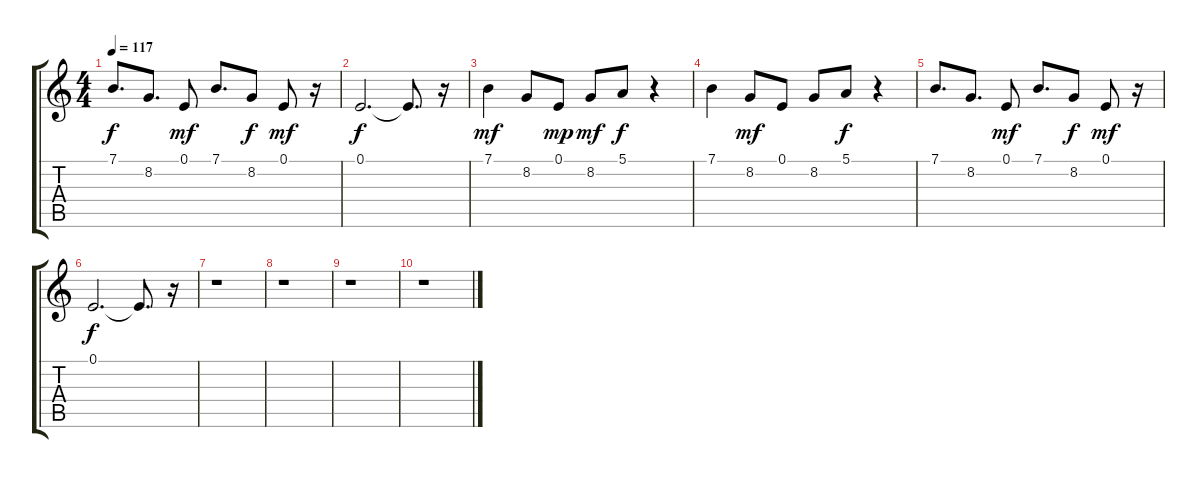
\track "" {instrument pad7halo}
\staff {score tabs}
\tuning (E4 B3 G3 D3 A2 E2) {hide}
\ts (4 4)
\tempo 117
\clef g2
\ks c
7.1.8{d dy f} 8.2.8{d} 0.1.8{dy mf} 7.1.8{d} 8.2.8{dy f} 0.1.8{dy mf} r.16 |
0.1.2{d dy f} 0.1{t}.8{d} r.16 |
7.1.4{dy mf} 8.2.8 0.1.8{dy mp} 8.2.8{dy mf} 5.1.8{dy f} r.4 |
7.1.4 8.2.8{dy mf} 0.1.8 8.2.8 5.1.8{dy f} r.4 |
7.1.8{d} 8.2.8{d} 0.1.8{dy mf} 7.1.8{d} 8.2.8{dy f} 0.1.8{dy mf} r.16 |
0.1.2{d dy f} 0.1{t}.8{d} r.16 |
r.1 |
r.1 |
r.1 |
r.1
